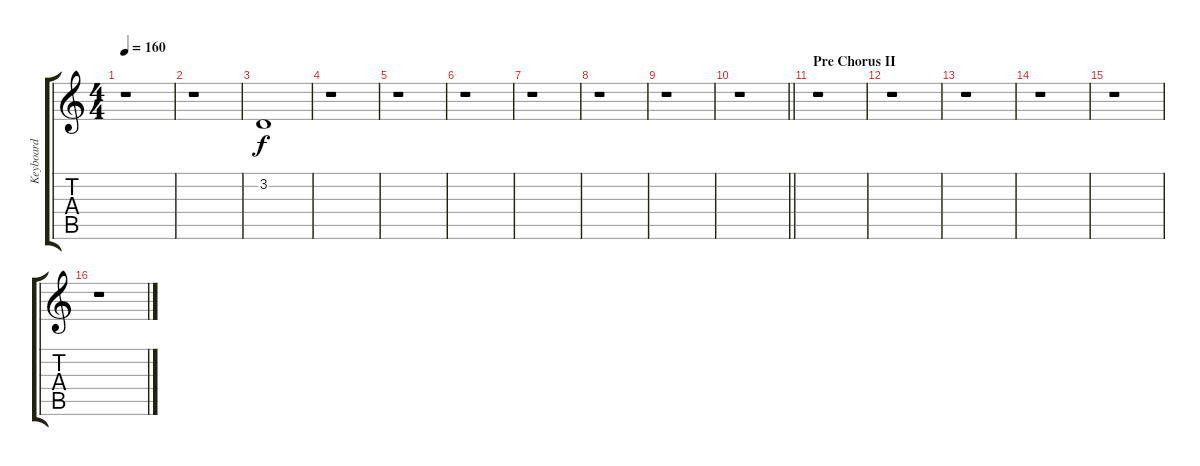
\track ("Keyboard" "Keyboard") {instrument acousticgrandpiano}
\staff {score tabs}
\tuning (E4 B3 G3 D3 A2 E2) {hide}
\ts (4 4)
\tempo 160
\clef g2
\ks c
r.1{dy f} |
r.1 |
3.2.1{volume 16 instrument tubularbells} |
r.1 |
r.1 |
r.1 |
r.1 |
r.1 |
r.1 |
\barLineRight lightlight
r.1 |
\section ("" "Pre Chorus II")
r.1 |
r.1 |
r.1 |
r.1 |
r.1 |
r.1
